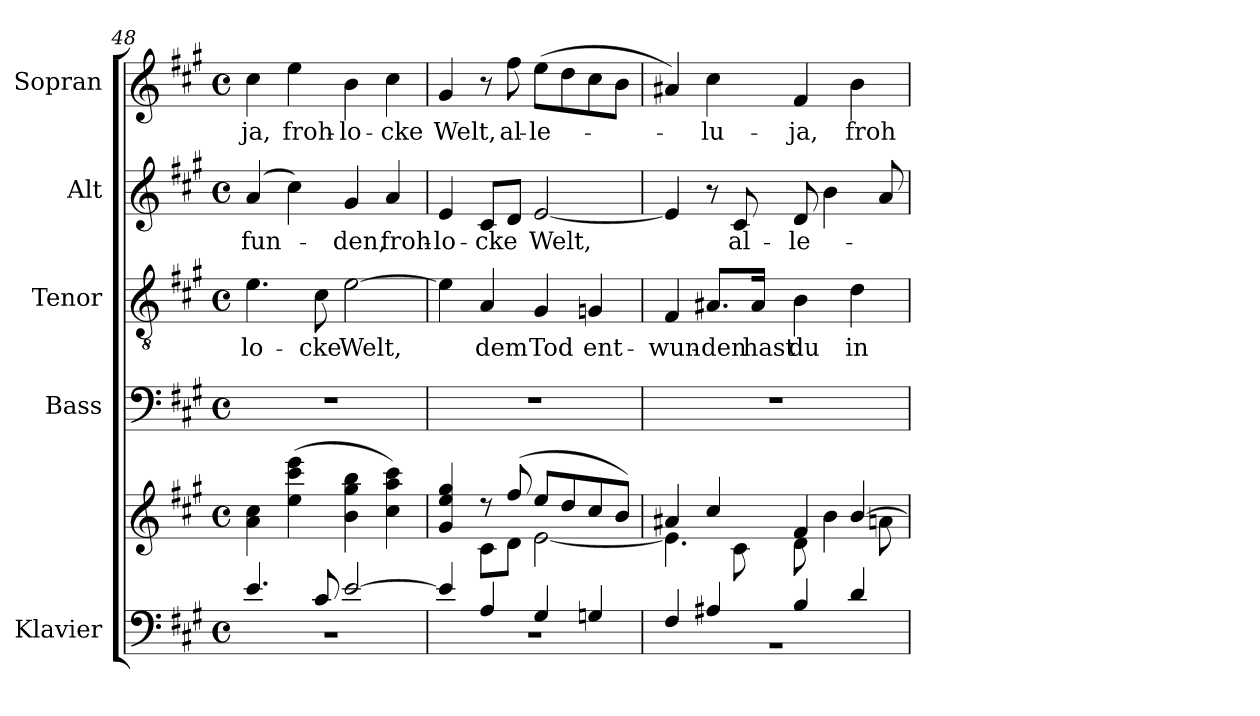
**kern	**kern	**kern	**kern	**text	**kern	**text	**kern	**text
*part5	*part5	*part4	*part3	*part3	*part2	*part2	*part1	*part1
*staff6	*staff5	*staff4	*staff3	*staff3	*staff2	*staff2	*staff1	*staff1
*I"Klavier	*	*I"Bass	*I"Tenor	*	*I"Alt	*	*I"Sopran	*
*	*	*I'B	*I'T	*	*I'A	*	*I'S	*
*clefF4	*clefG2	*clefF4	*clefGv2	*	*clefG2	*	*clefG2	*
*k[f#c#g#]	*k[f#c#g#]	*k[f#c#g#]	*k[f#c#g#]	*	*k[f#c#g#]	*	*k[f#c#g#]	*
*M4/4	*M4/4	*M4/4	*M4/4	*	*M4/4	*	*M4/4	*
*met(c)	*met(c)	*met(c)	*met(c)	*	*met(c)	*	*met(c)	*
=48	=48	=48	=48	=48	=48	=48	=48	=48
*^	*	*	*	*	*	*	*	*
!	!	!	!	!	!LO:LY:b	!	!LO:LY:b	!	!LO:LY:b
4.e/	1r	4a\ 4cc#\	1r	4.e\	-lo-	(4a/	-fun-	4cc#\	-ja,
!	!	!	!	!	!	!	!	!	!LO:LY:b
.	.	(4ee\ 4ccc#\ 4eee\	.	.	.	4cc#\)	.	4ee\	froh-
!	!	!	!	!	!LO:LY:b	!	!	!	!
8c#/	.	.	.	8c#\	-cke	.	.	.	.
!	!	!	!	!	!LO:LY:b	!	!LO:LY:b	!	!LO:LY:b
[2e/	.	4b\ 4gg#\ 4bb\	.	[2e\	Welt,	4g#/	-den,	4b\	-lo-
!	!	!	!	!	!	!	!LO:LY:b	!	!LO:LY:b
.	.	4cc#\ 4aa\ 4ccc#\)	.	.	.	4a/	froh-	4cc#\	-cke
=49	=49	=49	=49	=49	=49	=49	=49	=49	=49
*	*	*^	*	*	*	*	*	*	*
!	!	!	!	!	!	!	!	!LO:LY:b	!	!LO:LY:b
4e/]	1r	4g#/ 4ee/ 4gg#/	4reyy	1r	4e\]	.	4e/	-lo-	4g#/	Welt,
!	!	!	!	!	!	!LO:LY:b	!	!LO:LY:b	!	!
4A/	.	8r	8c#\L	.	4A/	dem	8c#/L	-cke	8r	.
!	!	!	!	!	!	!	!	!	!	!LO:LY:b
.	.	(8ff#/	8d\J	.	.	.	8d/J	.	8ff#\	al-
!	!	!	!	!	!	!LO:LY:b	!	!LO:LY:b	!	!LO:LY:b
4G#/	.	8ee/L	[2e\	.	4G#/	Tod	[2e/	Welt,	(8ee\L	-le-
.	.	8dd/	.	.	.	.	.	.	8dd\	.
!	!	!	!	!	!	!LO:LY:b	!	!	!	!
4Gn/	.	8cc#/	.	.	4Gn/	ent-	.	.	8cc#\	.
.	.	8b/J)	.	.	.	.	.	.	8b\J	.
=50	=50	=50	=50	=50	=50	=50	=50	=50	=50	=50
!	!	!	!	!	!	!LO:LY:b	!	!	!	!
4F#/	1r	4a#X/	4.e\]	1r	4F#/	-wun-	4e/]	.	4a#X/)	.
!	!	!	!	!	!	!LO:LY:b	!	!	!	!LO:LY:b
4A#X/	.	4cc#/	.	.	8.A#X/L	-den	8r	.	4cc#\	-lu-
!	!	!	!	!	!	!	!	!LO:LY:b	!	!
.	.	.	8c#\	.	.	.	8c#/	al-	.	.
!	!	!	!	!	!	!LO:LY:b	!	!	!	!
.	.	.	.	.	16A#/Jk	hast	.	.	.	.
!	!	!	!	!	!	!LO:LY:b	!	!LO:LY:b	!	!LO:LY:b
4B/	.	4f#/	8d\	.	4B\	du	8d/	-le-	4f#/	-ja,
.	.	.	4b\	.	.	.	4b\	.	.	.
!	!	!	!	!	!	!LO:LY:b	!	!	!	!LO:LY:b
4d/	.	[4b/	.	.	4d\	in	.	.	4b\	froh-
.	.	.	8an\	.	.	.	8a/	.	.	.
*v	*v	*	*	*	*	*	*	*	*	*
*	*v	*v	*	*	*	*	*	*	*
=	=	=	=	=	=	=	=	=
*-	*-	*-	*-	*-	*-	*-	*-	*-
